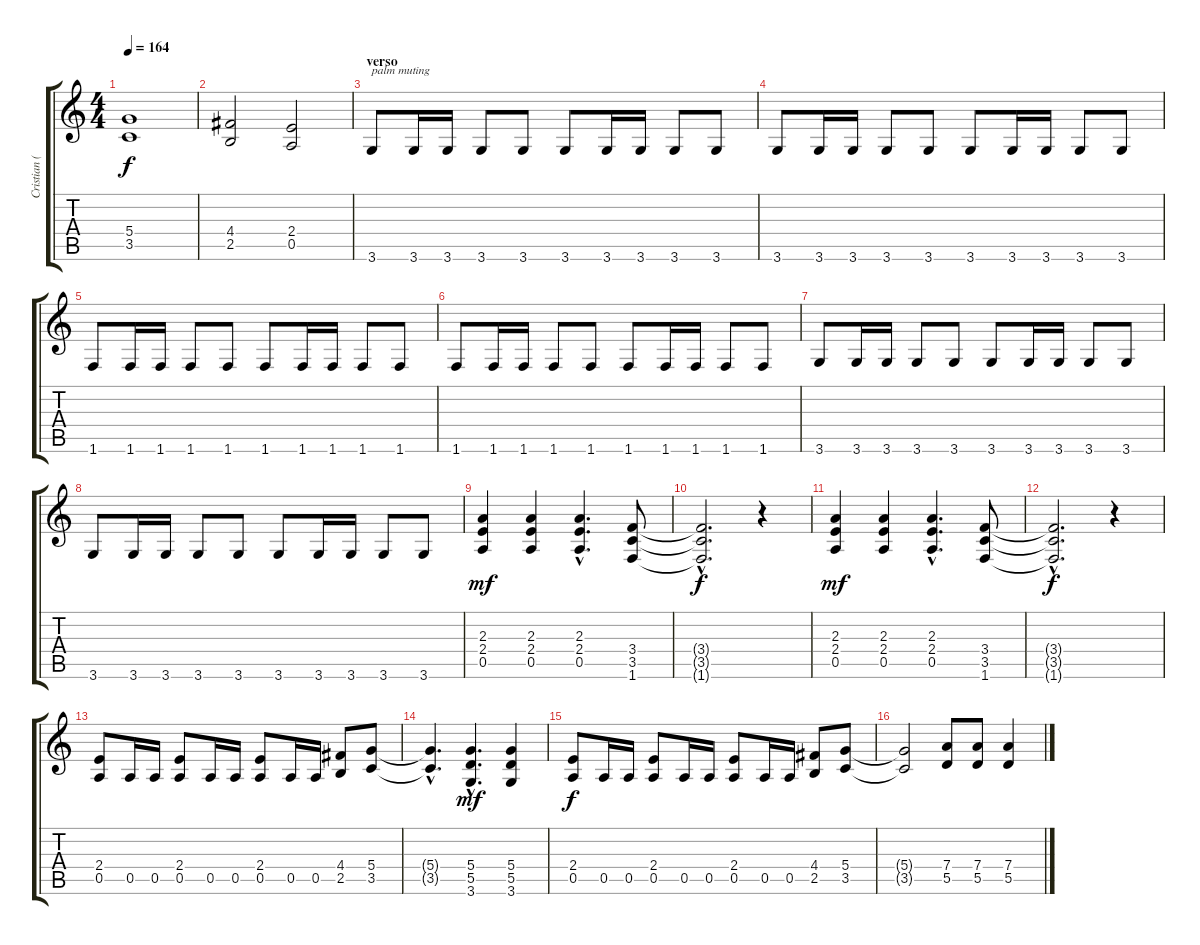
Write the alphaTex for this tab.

\track ("Cristian (guitarra)" "Cristian (") {instrument distortionguitar}
\staff {score tabs}
\tuning (E4 B3 G3 D3 A2 E2) {hide}
\ts (4 4)
\tempo 164
\clef g2
\ks c
(5.4 3.5).1{dy f} |
(4.4 2.5).2 (2.4 0.5).2 |
\section ("" "verso")
3.6.8{txt "palm muting"} 3.6.16 3.6.16 3.6.8 3.6.8 3.6.8 3.6.16 3.6.16 3.6.8 3.6.8 |
3.6.8 3.6.16 3.6.16 3.6.8 3.6.8 3.6.8 3.6.16 3.6.16 3.6.8 3.6.8 |
1.6.8 1.6.16 1.6.16 1.6.8 1.6.8 1.6.8 1.6.16 1.6.16 1.6.8 1.6.8 |
1.6.8 1.6.16 1.6.16 1.6.8 1.6.8 1.6.8 1.6.16 1.6.16 1.6.8 1.6.8 |
3.6.8 3.6.16 3.6.16 3.6.8 3.6.8 3.6.8 3.6.16 3.6.16 3.6.8 3.6.8 |
3.6.8 3.6.16 3.6.16 3.6.8 3.6.8 3.6.8 3.6.16 3.6.16 3.6.8 3.6.8 |
(2.3 2.4 0.5).4{dy mf} (2.3 2.4 0.5).4 (2.3{hac} 2.4{hac} 0.5{hac}).4{d} (3.4 3.5 1.6).8 |
(3.4{hac t} 3.5{hac t} 1.6{hac t}).2{d dy f} r.4 |
(2.3 2.4 0.5).4{dy mf} (2.3 2.4 0.5).4 (2.3{hac} 2.4{hac} 0.5{hac}).4{d} (3.4 3.5 1.6).8 |
(3.4{hac t} 3.5{hac t} 1.6{hac t}).2{d dy f} r.4 |
\section ("" "")
(2.4 0.5).8 0.5.16 0.5.16 (2.4 0.5).8 0.5.16 0.5.16 (2.4 0.5).8 0.5.16 0.5.16 (4.4 2.5).8 (5.4 3.5).8 |
(5.4{hac t} 3.5{hac t}).4{d} (5.4{hac} 5.5{hac} 3.6{hac}).4{d dy mf} (5.4 5.5 3.6).4 |
(2.4 0.5).8{dy f} 0.5.16 0.5.16 (2.4 0.5).8 0.5.16 0.5.16 (2.4 0.5).8 0.5.16 0.5.16 (4.4 2.5).8 (5.4 3.5).8 |
(5.4{t} 3.5{t}).2 (7.4 5.5).8 (7.4 5.5).8 (7.4 5.5).4
